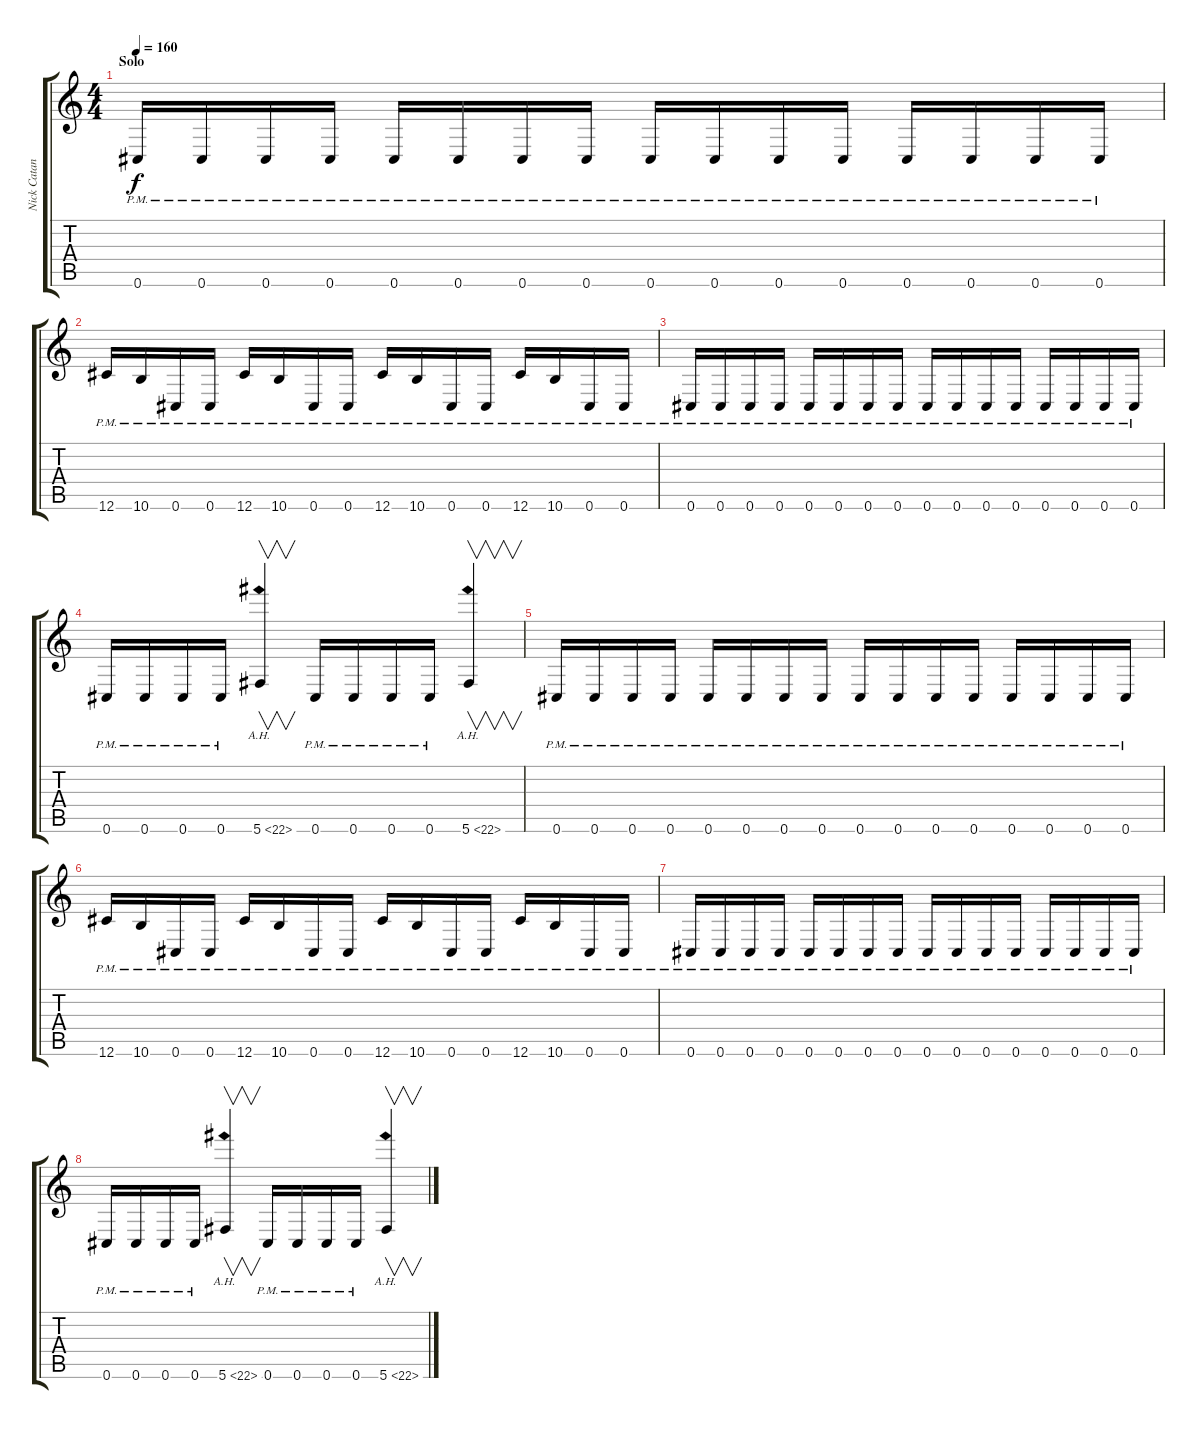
\track ("Nick Catanese" "Nick Catan") {instrument distortionguitar}
\staff {score tabs}
\tuning (Eb4 Bb3 Gb3 Db3 Ab2 Db2) {hide}
\ts (4 4)
\section ("" "Solo")
\tempo 160
\clef g2
\ks c
0.6{pm}.16{dy f} 0.6{pm}.16 0.6{pm}.16 0.6{pm}.16 0.6{pm}.16 0.6{pm}.16 0.6{pm}.16 0.6{pm}.16 0.6{pm}.16 0.6{pm}.16 0.6{pm}.16 0.6{pm}.16 0.6{pm}.16 0.6{pm}.16 0.6{pm}.16 0.6{pm}.16 |
12.6{pm}.16 10.6{pm}.16 0.6{pm}.16 0.6{pm}.16 12.6{pm}.16 10.6{pm}.16 0.6{pm}.16 0.6{pm}.16 12.6{pm}.16 10.6{pm}.16 0.6{pm}.16 0.6{pm}.16 12.6{pm}.16 10.6{pm}.16 0.6{pm}.16 0.6{pm}.16 |
0.6{pm}.16 0.6{pm}.16 0.6{pm}.16 0.6{pm}.16 0.6{pm}.16 0.6{pm}.16 0.6{pm}.16 0.6{pm}.16 0.6{pm}.16 0.6{pm}.16 0.6{pm}.16 0.6{pm}.16 0.6{pm}.16 0.6{pm}.16 0.6{pm}.16 0.6{pm}.16 |
0.6{pm}.16 0.6{pm}.16 0.6{pm}.16 0.6{pm}.16 5.6{ah 17}.4{v} 0.6{pm}.16 0.6{pm}.16 0.6{pm}.16 0.6{pm}.16 5.6{ah 17}.4{v} |
0.6{pm}.16 0.6{pm}.16 0.6{pm}.16 0.6{pm}.16 0.6{pm}.16 0.6{pm}.16 0.6{pm}.16 0.6{pm}.16 0.6{pm}.16 0.6{pm}.16 0.6{pm}.16 0.6{pm}.16 0.6{pm}.16 0.6{pm}.16 0.6{pm}.16 0.6{pm}.16 |
12.6{pm}.16 10.6{pm}.16 0.6{pm}.16 0.6{pm}.16 12.6{pm}.16 10.6{pm}.16 0.6{pm}.16 0.6{pm}.16 12.6{pm}.16 10.6{pm}.16 0.6{pm}.16 0.6{pm}.16 12.6{pm}.16 10.6{pm}.16 0.6{pm}.16 0.6{pm}.16 |
0.6{pm}.16 0.6{pm}.16 0.6{pm}.16 0.6{pm}.16 0.6{pm}.16 0.6{pm}.16 0.6{pm}.16 0.6{pm}.16 0.6{pm}.16 0.6{pm}.16 0.6{pm}.16 0.6{pm}.16 0.6{pm}.16 0.6{pm}.16 0.6{pm}.16 0.6{pm}.16 |
0.6{pm}.16 0.6{pm}.16 0.6{pm}.16 0.6{pm}.16 5.6{ah 17}.4{v} 0.6{pm}.16 0.6{pm}.16 0.6{pm}.16 0.6{pm}.16 5.6{ah 17}.4{v}
